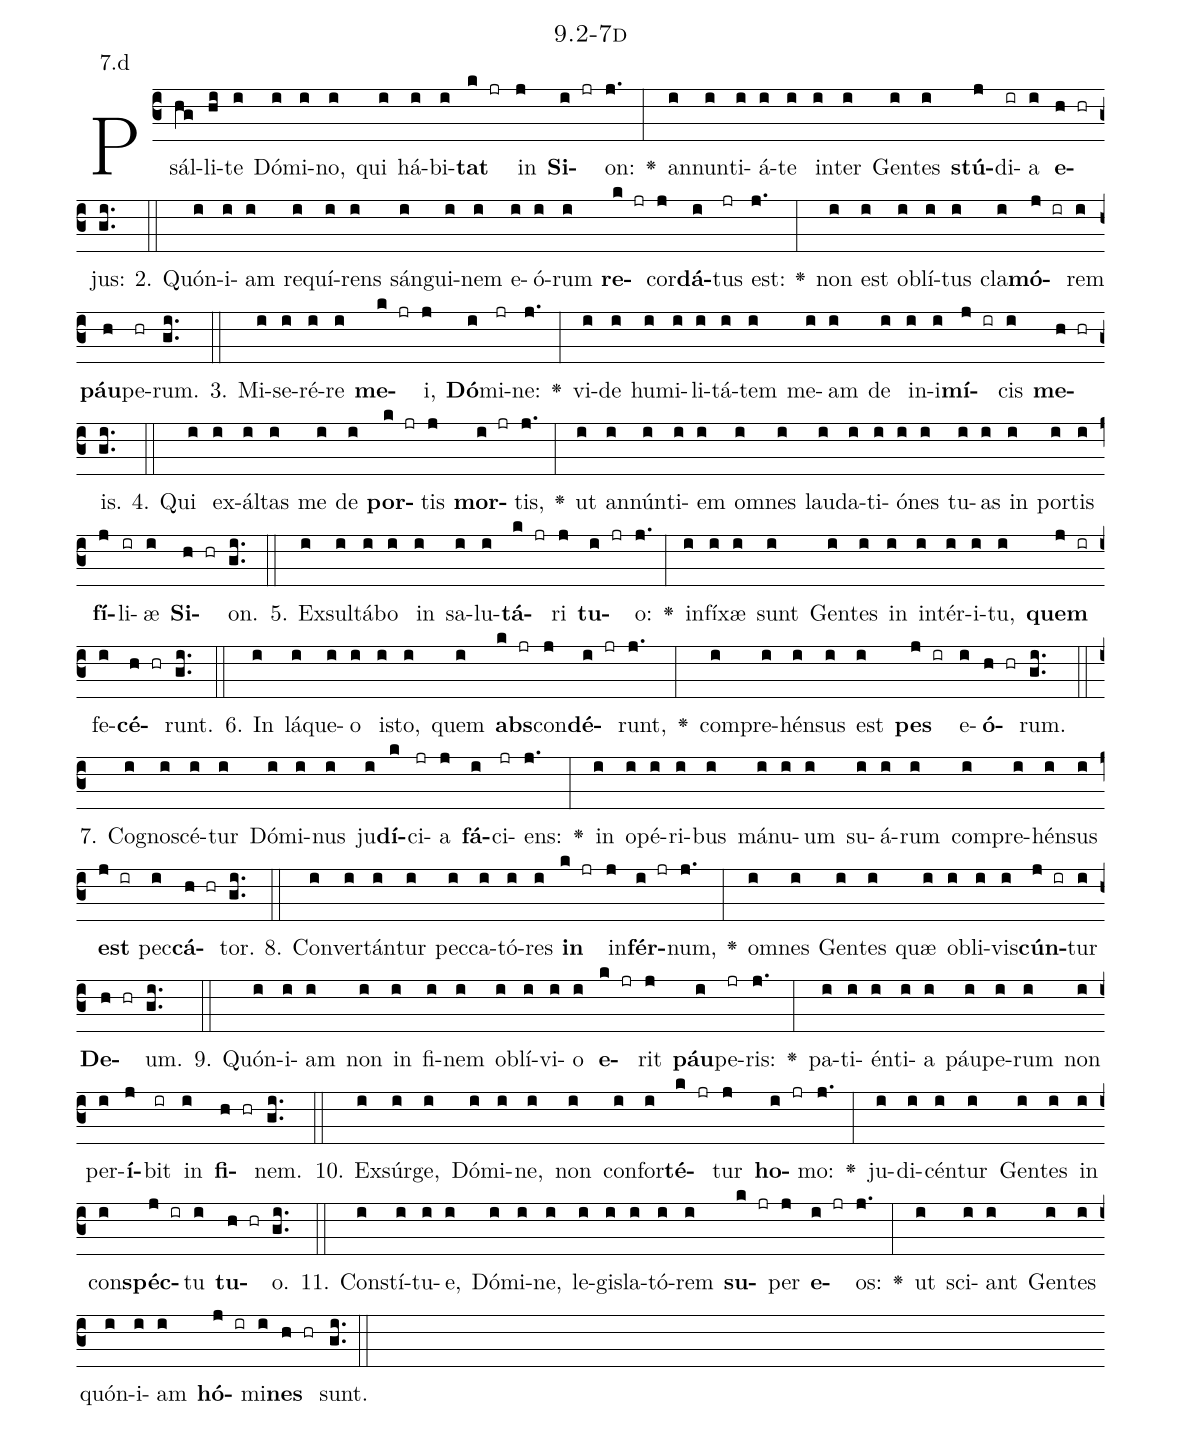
name: 9.2-7d;
annotation: 7.d;
%%
(c3)Psál(hg)li(hi)te(i) Dó(i)mi(i)no,(i) qui(i) há(i)bi(i)<b>tat</b>(k jr) in(j) <b>Si</b>(i jr)on:(j.) <v>\greheightstar</v>(:) an(i)nun(i)ti(i)á(i)te(i) in(i)ter(i) Gen(i)tes(i) <b>stú</b>(j)di(ir)a(i) <b>e</b>(h hr)jus:(gi..) (::)
2. Quón(i)i(i)am(i) re(i)quí(i)rens(i) sán(i)gui(i)nem(i) e(i)ó(i)rum(i) <b>re</b>(k jr)cor(j)<b>dá</b>(i)tus(jr) est:(j.) <v>\greheightstar</v>(:) non(i) est(i) ob(i)lí(i)tus(i) cla(i)<b>mó</b>(j ir)rem(i) <b>páu</b>(h)pe(hr)rum.(gi..) (::)
3. Mi(i)se(i)ré(i)re(i) <b>me</b>(k jr)i,(j) <b>Dó</b>(i)mi(jr)ne:(j.) <v>\greheightstar</v>(:) vi(i)de(i) hu(i)mi(i)li(i)tá(i)tem(i) me(i)am(i) de(i) in(i)i(i)<b>mí</b>(j ir)cis(i) <b>me</b>(h hr)is.(gi..) (::)
4. Qui(i) ex(i)ál(i)tas(i) me(i) de(i) <b>por</b>(k jr)tis(j) <b>mor</b>(i jr)tis,(j.) <v>\greheightstar</v>(:) ut(i) an(i)nún(i)ti(i)em(i) om(i)nes(i) lau(i)da(i)ti(i)ó(i)nes(i) tu(i)as(i) in(i) por(i)tis(i) <b>fí</b>(j)li(ir)æ(i) <b>Si</b>(h hr)on.(gi..) (::)
5. Ex(i)sul(i)tá(i)bo(i) in(i) sa(i)lu(i)<b>tá</b>(k jr)ri(j) <b>tu</b>(i jr)o:(j.) <v>\greheightstar</v>(:) in(i)fí(i)xæ(i) sunt(i) Gen(i)tes(i) in(i) in(i)tér(i)i(i)tu,(i) <b>quem</b>(j ir) fe(i)<b>cé</b>(h hr)runt.(gi..) (::)
6. In(i) lá(i)que(i)o(i) is(i)to,(i) quem(i) <b>abs</b>(k jr)con(j)<b>dé</b>(i jr)runt,(j.) <v>\greheightstar</v>(:) com(i)pre(i)hén(i)sus(i) est(i) <b>pes</b>(j ir) e(i)<b>ó</b>(h hr)rum.(gi..) (::)
7. Co(i)gno(i)scé(i)tur(i) Dó(i)mi(i)nus(i) ju(i)<b>dí</b>(k)ci(jr)a(j) <b>fá</b>(i)ci(jr)ens:(j.) <v>\greheightstar</v>(:) in(i) o(i)pé(i)ri(i)bus(i) má(i)nu(i)um(i) su(i)á(i)rum(i) com(i)pre(i)hén(i)sus(i) <b>est</b>(j ir) pec(i)<b>cá</b>(h hr)tor.(gi..) (::)
8. Con(i)ver(i)tán(i)tur(i) pec(i)ca(i)tó(i)res(i) <b>in</b>(k jr) in(j)<b>fér</b>(i jr)num,(j.) <v>\greheightstar</v>(:) om(i)nes(i) Gen(i)tes(i) quæ(i) ob(i)li(i)vis(i)<b>cún</b>(j ir)tur(i) <b>De</b>(h hr)um.(gi..) (::)
9. Quón(i)i(i)am(i) non(i) in(i) fi(i)nem(i) ob(i)lí(i)vi(i)o(i) <b>e</b>(k jr)rit(j) <b>páu</b>(i)pe(jr)ris:(j.) <v>\greheightstar</v>(:) pa(i)ti(i)én(i)ti(i)a(i) páu(i)pe(i)rum(i) non(i) per(i)<b>í</b>(j)bit(ir) in(i) <b>fi</b>(h hr)nem.(gi..) (::)
10. Ex(i)súr(i)ge,(i) Dó(i)mi(i)ne,(i) non(i) con(i)for(i)<b>té</b>(k jr)tur(j) <b>ho</b>(i jr)mo:(j.) <v>\greheightstar</v>(:) ju(i)di(i)cén(i)tur(i) Gen(i)tes(i) in(i) con(i)<b>spéc</b>(j ir)tu(i) <b>tu</b>(h hr)o.(gi..) (::)
11. Con(i)stí(i)tu(i)e,(i) Dó(i)mi(i)ne,(i) le(i)gis(i)la(i)tó(i)rem(i) <b>su</b>(k jr)per(j) <b>e</b>(i jr)os:(j.) <v>\greheightstar</v>(:) ut(i) sci(i)ant(i) Gen(i)tes(i) quón(i)i(i)am(i) <b>hó</b>(j ir)mi(i)<b>nes</b>(h hr) sunt.(gi..) (::)
